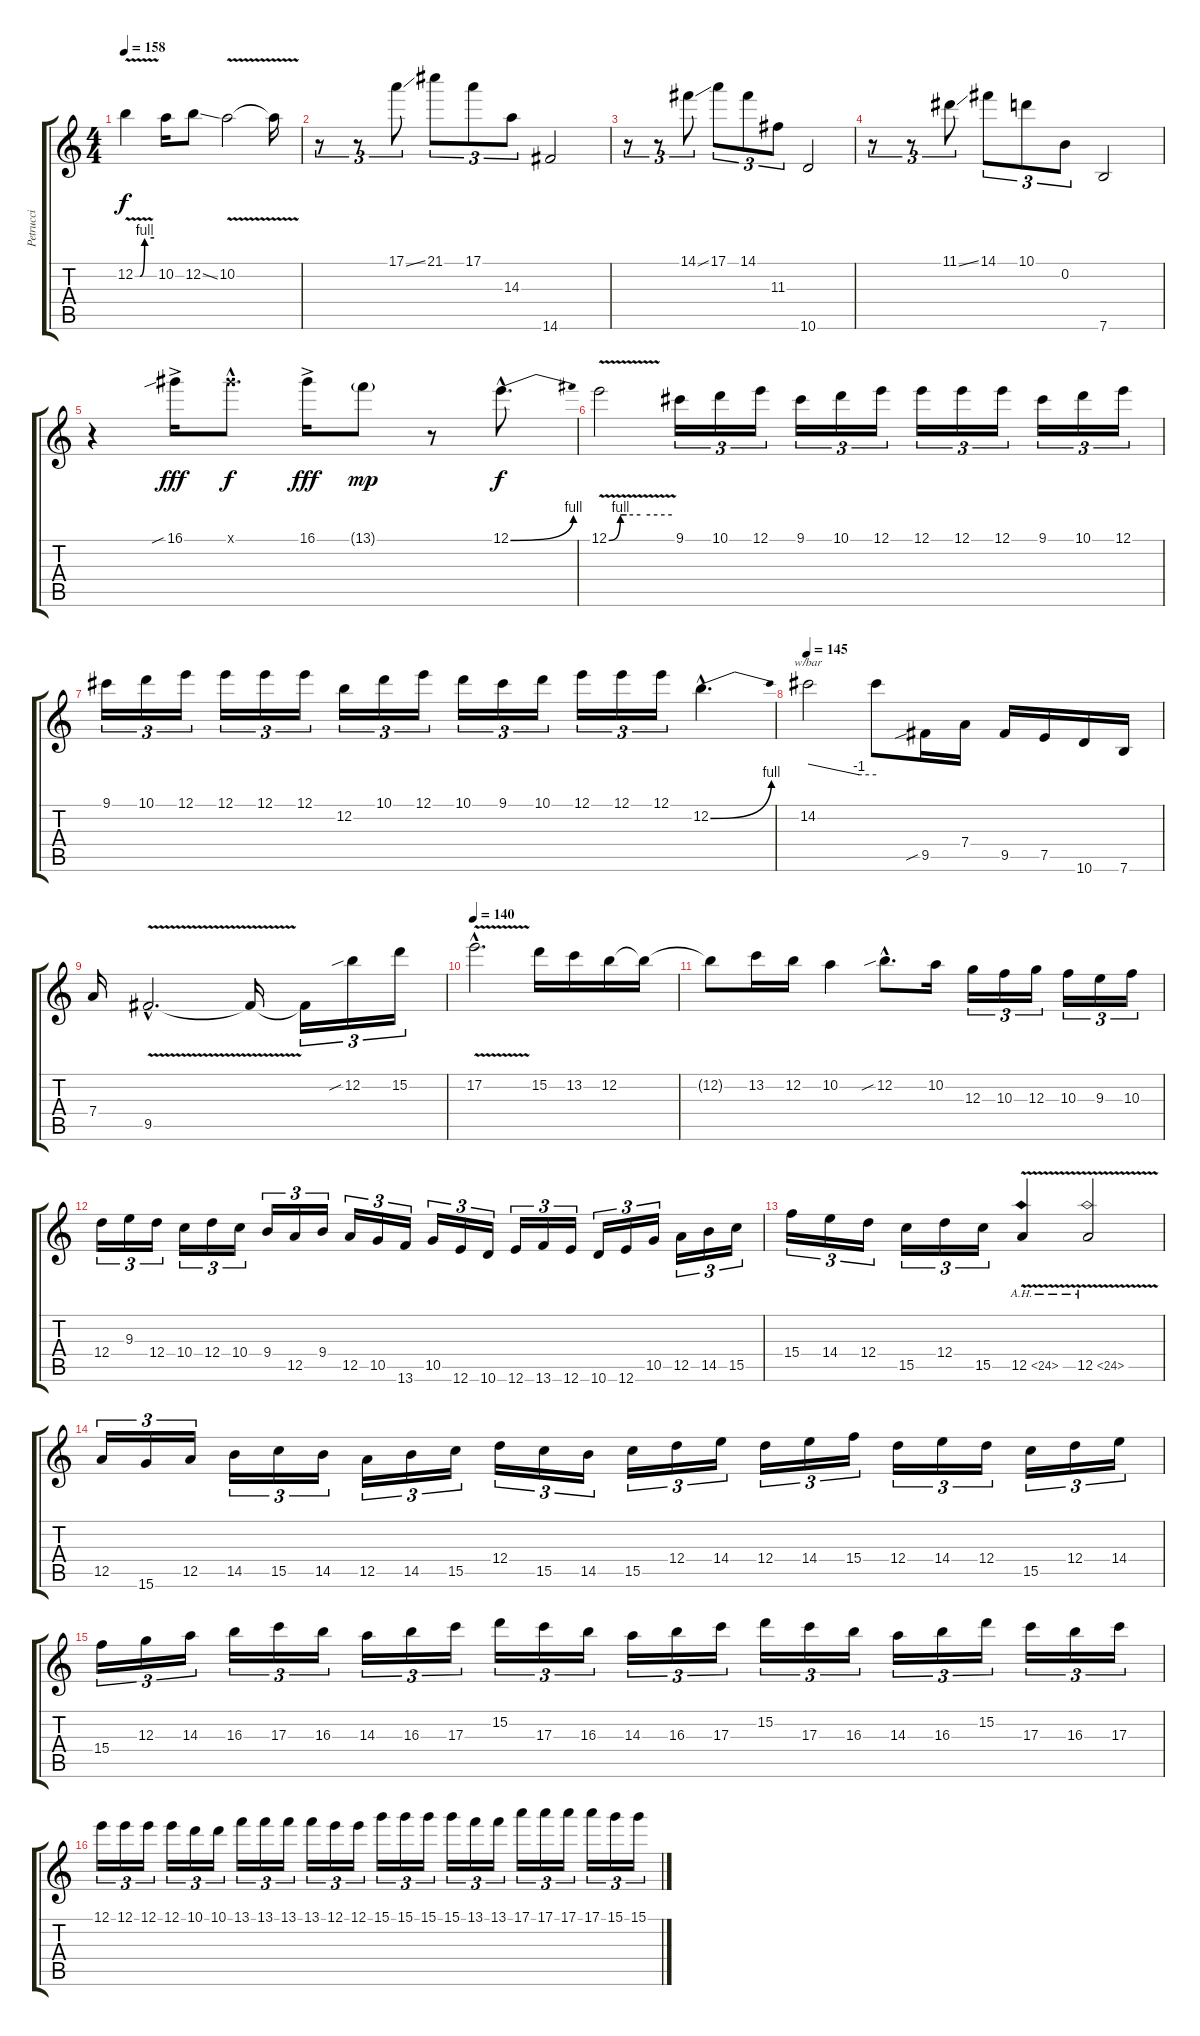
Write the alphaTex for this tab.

\track ("Petrucci" "Petrucci") {instrument overdrivenguitar}
\staff {score tabs}
\tuning (E4 B3 G3 D3 A2 E2) {hide}
\ts (4 4)
\tempo 158
\clef g2
\ks c
12.2{be (custom 0 0 15 0 30 4 60 4) v}.4{dy f} 10.2.16 12.2{ss}.8 10.2{v}.2 10.2{t}.16 |
r.8{tu (3 2)} r.8{tu (3 2)} 17.1{ss}.8{tu (3 2)} 21.1.8{tu (3 2)} 17.1.8{tu (3 2)} 14.3.8{tu (3 2)} 14.6.2 |
r.8{tu (3 2)} r.8{tu (3 2)} 14.1{ss}.8{tu (3 2)} 17.1.8{tu (3 2)} 14.1.8{tu (3 2)} 11.3.8{tu (3 2)} 10.6.2 |
r.8{tu (3 2)} r.8{tu (3 2)} 11.1{ss}.8{tu (3 2)} 14.1.8{tu (3 2)} 10.1.8{tu (3 2)} 0.2.8{tu (3 2)} 7.6.2 |
r.4 16.1{sib ac}.16{dy fff} 16.1{hac x}.8{d dy f} 16.1{ac}.16{dy fff} 13.1{g}.8{dy mp} r.8 12.1{be (bend 0 0 60 4) hac}.8{d dy f} |
12.1{be (custom 0 0 11 4 17 4 30 4 60 4) v}.2 9.1.16{tu (3 2)} 10.1.16{tu (3 2)} 12.1.16{tu (3 2)} 9.1.16{tu (3 2)} 10.1.16{tu (3 2)} 12.1.16{tu (3 2)} 12.1.16{tu (3 2)} 12.1.16{tu (3 2)} 12.1.16{tu (3 2)} 9.1.16{tu (3 2)} 10.1.16{tu (3 2)} 12.1.16{tu (3 2)} |
9.1.16{tu (3 2)} 10.1.16{tu (3 2)} 12.1.16{tu (3 2)} 12.1.16{tu (3 2)} 12.1.16{tu (3 2)} 12.1.16{tu (3 2)} 12.2.16{tu (3 2)} 10.1.16{tu (3 2)} 12.1.16{tu (3 2)} 10.1.16{tu (3 2)} 9.1.16{tu (3 2)} 10.1.16{tu (3 2)} 12.1.16{tu (3 2)} 12.1.16{tu (3 2)} 12.1.16{tu (3 2)} 12.2{be (bend 0 0 60 4) hac}.4{d} |
\tempo 145
14.2.2{tbe (custom default 0 0 45 -4 60 -4)} 14.2{t}.8 9.5{sib}.16 7.4.16 9.5.16 7.5.16 10.6.16 7.6.16 |
7.4.16 9.5{v hac}.2{d} 9.5{t}.16 9.5{t}.16{tu (3 2)} 12.2{sib}.16{tu (3 2)} 15.2.16{tu (3 2)} |
\tempo 140
17.2{v hac}.2{d} 15.2.16 13.2.16 12.2.16 12.2{t}.16 |
12.2{t}.8 13.2.16 12.2.16 10.2.4 12.2{sib hac}.8{d} 10.2.16 12.3.16{tu (3 2)} 10.3.16{tu (3 2)} 12.3.16{tu (3 2)} 10.3.16{tu (3 2)} 9.3.16{tu (3 2)} 10.3.16{tu (3 2)} |
12.4.16{tu (3 2)} 9.3.16{tu (3 2)} 12.4.16{tu (3 2)} 10.4.16{tu (3 2)} 12.4.16{tu (3 2)} 10.4.16{tu (3 2)} 9.4.16{tu (3 2)} 12.5.16{tu (3 2)} 9.4.16{tu (3 2)} 12.5.16{tu (3 2)} 10.5.16{tu (3 2)} 13.6.16{tu (3 2)} 10.5.16{tu (3 2)} 12.6.16{tu (3 2)} 10.6.16{tu (3 2)} 12.6.16{tu (3 2)} 13.6.16{tu (3 2)} 12.6.16{tu (3 2)} 10.6.16{tu (3 2)} 12.6.16{tu (3 2)} 10.5.16{tu (3 2)} 12.5.16{tu (3 2)} 14.5.16{tu (3 2)} 15.5.16{tu (3 2)} |
15.4.16{tu (3 2)} 14.4.16{tu (3 2)} 12.4.16{tu (3 2)} 15.5.16{tu (3 2)} 12.4.16{tu (3 2)} 15.5.16{tu (3 2)} 12.5{ah 12 v}.4 12.5{ah 12 v}.2 |
12.5.16{tu (3 2)} 15.6.16{tu (3 2)} 12.5.16{tu (3 2)} 14.5.16{tu (3 2)} 15.5.16{tu (3 2)} 14.5.16{tu (3 2)} 12.5.16{tu (3 2)} 14.5.16{tu (3 2)} 15.5.16{tu (3 2)} 12.4.16{tu (3 2)} 15.5.16{tu (3 2)} 14.5.16{tu (3 2)} 15.5.16{tu (3 2)} 12.4.16{tu (3 2)} 14.4.16{tu (3 2)} 12.4.16{tu (3 2)} 14.4.16{tu (3 2)} 15.4.16{tu (3 2)} 12.4.16{tu (3 2)} 14.4.16{tu (3 2)} 12.4.16{tu (3 2)} 15.5.16{tu (3 2)} 12.4.16{tu (3 2)} 14.4.16{tu (3 2)} |
15.4.16{tu (3 2)} 12.3.16{tu (3 2)} 14.3.16{tu (3 2)} 16.3.16{tu (3 2)} 17.3.16{tu (3 2)} 16.3.16{tu (3 2)} 14.3.16{tu (3 2)} 16.3.16{tu (3 2)} 17.3.16{tu (3 2)} 15.2.16{tu (3 2)} 17.3.16{tu (3 2)} 16.3.16{tu (3 2)} 14.3.16{tu (3 2)} 16.3.16{tu (3 2)} 17.3.16{tu (3 2)} 15.2.16{tu (3 2)} 17.3.16{tu (3 2)} 16.3.16{tu (3 2)} 14.3.16{tu (3 2)} 16.3.16{tu (3 2)} 15.2.16{tu (3 2)} 17.3.16{tu (3 2)} 16.3.16{tu (3 2)} 17.3.16{tu (3 2)} |
12.1.16{tu (3 2)} 12.1.16{tu (3 2)} 12.1.16{tu (3 2)} 12.1.16{tu (3 2)} 10.1.16{tu (3 2)} 10.1.16{tu (3 2)} 13.1.16{tu (3 2)} 13.1.16{tu (3 2)} 13.1.16{tu (3 2)} 13.1.16{tu (3 2)} 12.1.16{tu (3 2)} 12.1.16{tu (3 2)} 15.1.16{tu (3 2)} 15.1.16{tu (3 2)} 15.1.16{tu (3 2)} 15.1.16{tu (3 2)} 13.1.16{tu (3 2)} 13.1.16{tu (3 2)} 17.1.16{tu (3 2)} 17.1.16{tu (3 2)} 17.1.16{tu (3 2)} 17.1.16{tu (3 2)} 15.1.16{tu (3 2)} 15.1.16{tu (3 2)}
